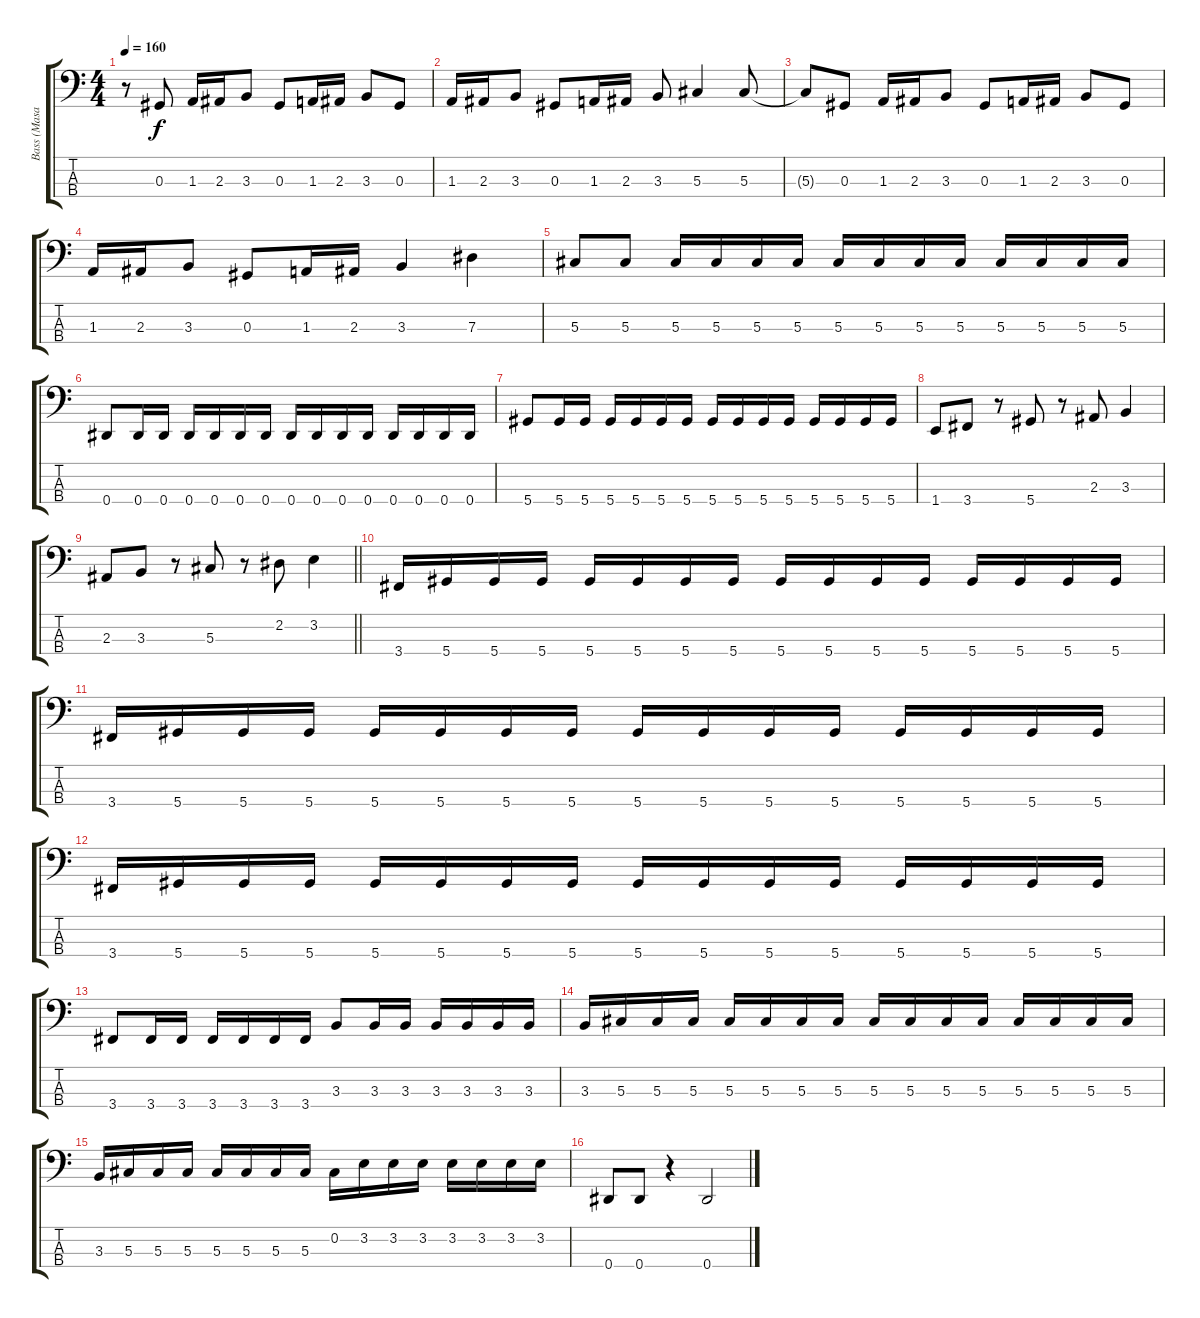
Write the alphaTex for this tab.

\track ("Bass (Masaki)" "Bass (Masa") {instrument electricbassfinger}
\staff {score tabs}
\tuning (Gb2 Db2 Ab1 Eb1) {hide}
\ts (4 4)
\tempo 160
\clef f4
\ks c
r.8{dy f instrument electricbassfinger} 0.3.8 1.3.16 2.3.16 3.3.8 0.3.8 1.3.16 2.3.16 3.3.8 0.3.8 |
1.3.16 2.3.16 3.3.8 0.3.8 1.3.16 2.3.16 3.3.8 5.3.4 5.3.8 |
5.3{t}.8 0.3.8 1.3.16 2.3.16 3.3.8 0.3.8 1.3.16 2.3.16 3.3.8 0.3.8 |
1.3.16 2.3.16 3.3.8 0.3.8 1.3.16 2.3.16 3.3.4 7.3.4 |
5.3.8 5.3.8 5.3.16 5.3.16 5.3.16 5.3.16 5.3.16 5.3.16 5.3.16 5.3.16 5.3.16 5.3.16 5.3.16 5.3.16 |
0.4.8 0.4.16 0.4.16 0.4.16 0.4.16 0.4.16 0.4.16 0.4.16 0.4.16 0.4.16 0.4.16 0.4.16 0.4.16 0.4.16 0.4.16 |
5.4.8 5.4.16 5.4.16 5.4.16 5.4.16 5.4.16 5.4.16 5.4.16 5.4.16 5.4.16 5.4.16 5.4.16 5.4.16 5.4.16 5.4.16 |
1.4.8 3.4.8 r.8 5.4.8 r.8 2.3.8 3.3.4 |
\barLineRight lightlight
2.3.8 3.3.8 r.8 5.3.8 r.8 2.2.8 3.2.4 |
3.4.16 5.4.16 5.4.16 5.4.16 5.4.16 5.4.16 5.4.16 5.4.16 5.4.16 5.4.16 5.4.16 5.4.16 5.4.16 5.4.16 5.4.16 5.4.16 |
3.4.16 5.4.16 5.4.16 5.4.16 5.4.16 5.4.16 5.4.16 5.4.16 5.4.16 5.4.16 5.4.16 5.4.16 5.4.16 5.4.16 5.4.16 5.4.16 |
3.4.16 5.4.16 5.4.16 5.4.16 5.4.16 5.4.16 5.4.16 5.4.16 5.4.16 5.4.16 5.4.16 5.4.16 5.4.16 5.4.16 5.4.16 5.4.16 |
3.4.8 3.4.16 3.4.16 3.4.16 3.4.16 3.4.16 3.4.16 3.3.8 3.3.16 3.3.16 3.3.16 3.3.16 3.3.16 3.3.16 |
3.3.16 5.3.16 5.3.16 5.3.16 5.3.16 5.3.16 5.3.16 5.3.16 5.3.16 5.3.16 5.3.16 5.3.16 5.3.16 5.3.16 5.3.16 5.3.16 |
3.3.16 5.3.16 5.3.16 5.3.16 5.3.16 5.3.16 5.3.16 5.3.16 0.2.16 3.2.16 3.2.16 3.2.16 3.2.16 3.2.16 3.2.16 3.2.16 |
0.4.8 0.4.8 r.4 0.4.2
